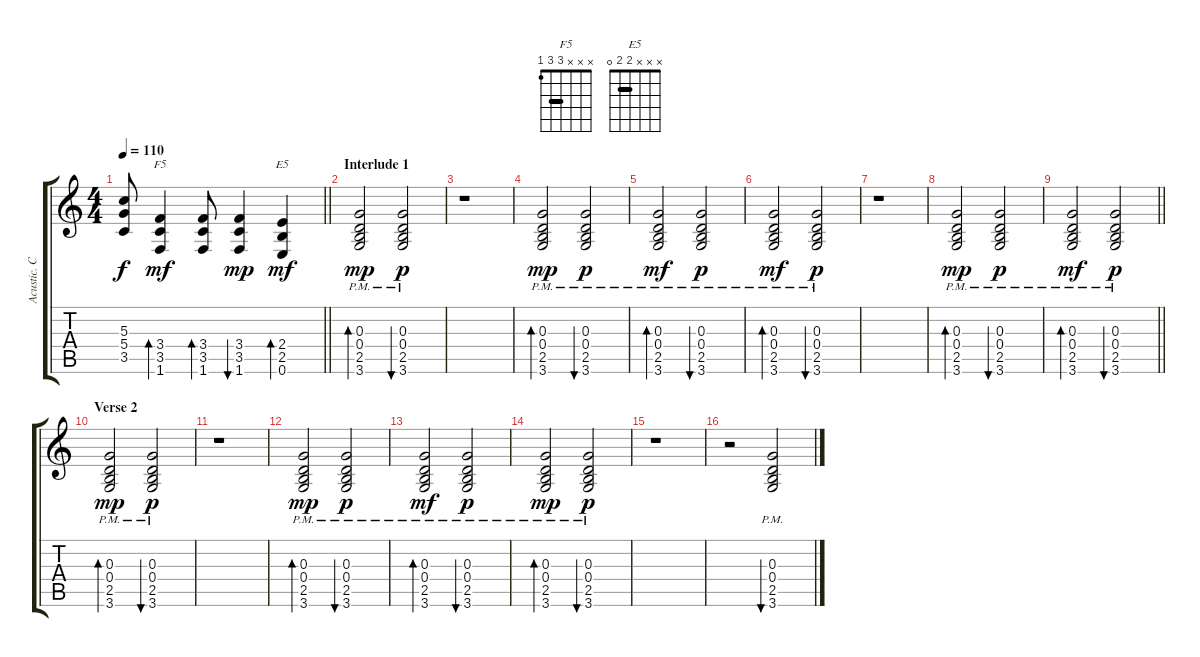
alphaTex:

\track ("Acustic. Chords" "Acustic. C") {instrument acousticguitarsteel}
\staff {score tabs}
\tuning (E4 B3 G3 D3 A2 E2) {hide}
\chord ("F5" x x x 3 3 1) {barre 3}
\chord ("E5" x x x 2 2 0) {barre 2}
\ts (4 4)
\tempo 110
\clef g2
\barLineRight lightlight
\ks c
(5.3{t} 5.4{t} 3.5{t}).8{dy f} (3.4 3.5 1.6).4{bd 120 ch "F5" dy mf} (3.4 3.5 1.6).8{bd 120} (3.4 3.5 1.6).4{bu 120 dy mp} (2.4 2.5 0.6).4{bd 120 ch "E5" dy mf} |
\section ("" "Interlude 1")
(0.3 0.4 2.5{pm} 3.6{pm}).2{bd 240 dy mp} (0.3 0.4 2.5{pm} 3.6{pm}).2{bu 480 dy p} |
r.1 |
(0.3 0.4 2.5{pm} 3.6{pm}).2{bd 240 dy mp} (0.3 0.4 2.5{pm} 3.6{pm}).2{bu 480 dy p} |
(0.3 0.4 2.5{pm} 3.6{pm}).2{bd 480 dy mf} (0.3 0.4 2.5{pm} 3.6{pm}).2{bu 480 dy p} |
(0.3 0.4 2.5{pm} 3.6{pm}).2{bd 480 dy mf} (0.3 0.4 2.5{pm} 3.6{pm}).2{bu 480 dy p} |
r.1 |
(0.3 0.4 2.5{pm} 3.6{pm}).2{bd 240 dy mp} (0.3 0.4 2.5{pm} 3.6{pm}).2{bu 480 dy p} |
\barLineRight lightlight
(0.3 0.4 2.5{pm} 3.6{pm}).2{bd 480 dy mf} (0.3 0.4 2.5{pm} 3.6{pm}).2{bu 480 dy p} |
\section ("" "Verse 2")
(0.3 0.4 2.5{pm} 3.6{pm}).2{bd 480 dy mp} (0.3 0.4 2.5{pm} 3.6{pm}).2{bu 480 dy p} |
r.1 |
(0.3 0.4 2.5{pm} 3.6{pm}).2{bd 240 dy mp} (0.3 0.4 2.5{pm} 3.6{pm}).2{bu 480 dy p} |
(0.3 0.4 2.5{pm} 3.6{pm}).2{bd 480 dy mf} (0.3 0.4 2.5{pm} 3.6{pm}).2{bu 480 dy p} |
(0.3 0.4 2.5{pm} 3.6{pm}).2{bd 480 dy mp} (0.3 0.4 2.5{pm} 3.6).2{bu 480 dy p} |
r.1 |
r.2 (0.3 0.4 2.5{pm} 3.6{pm}).2{bu 480}
